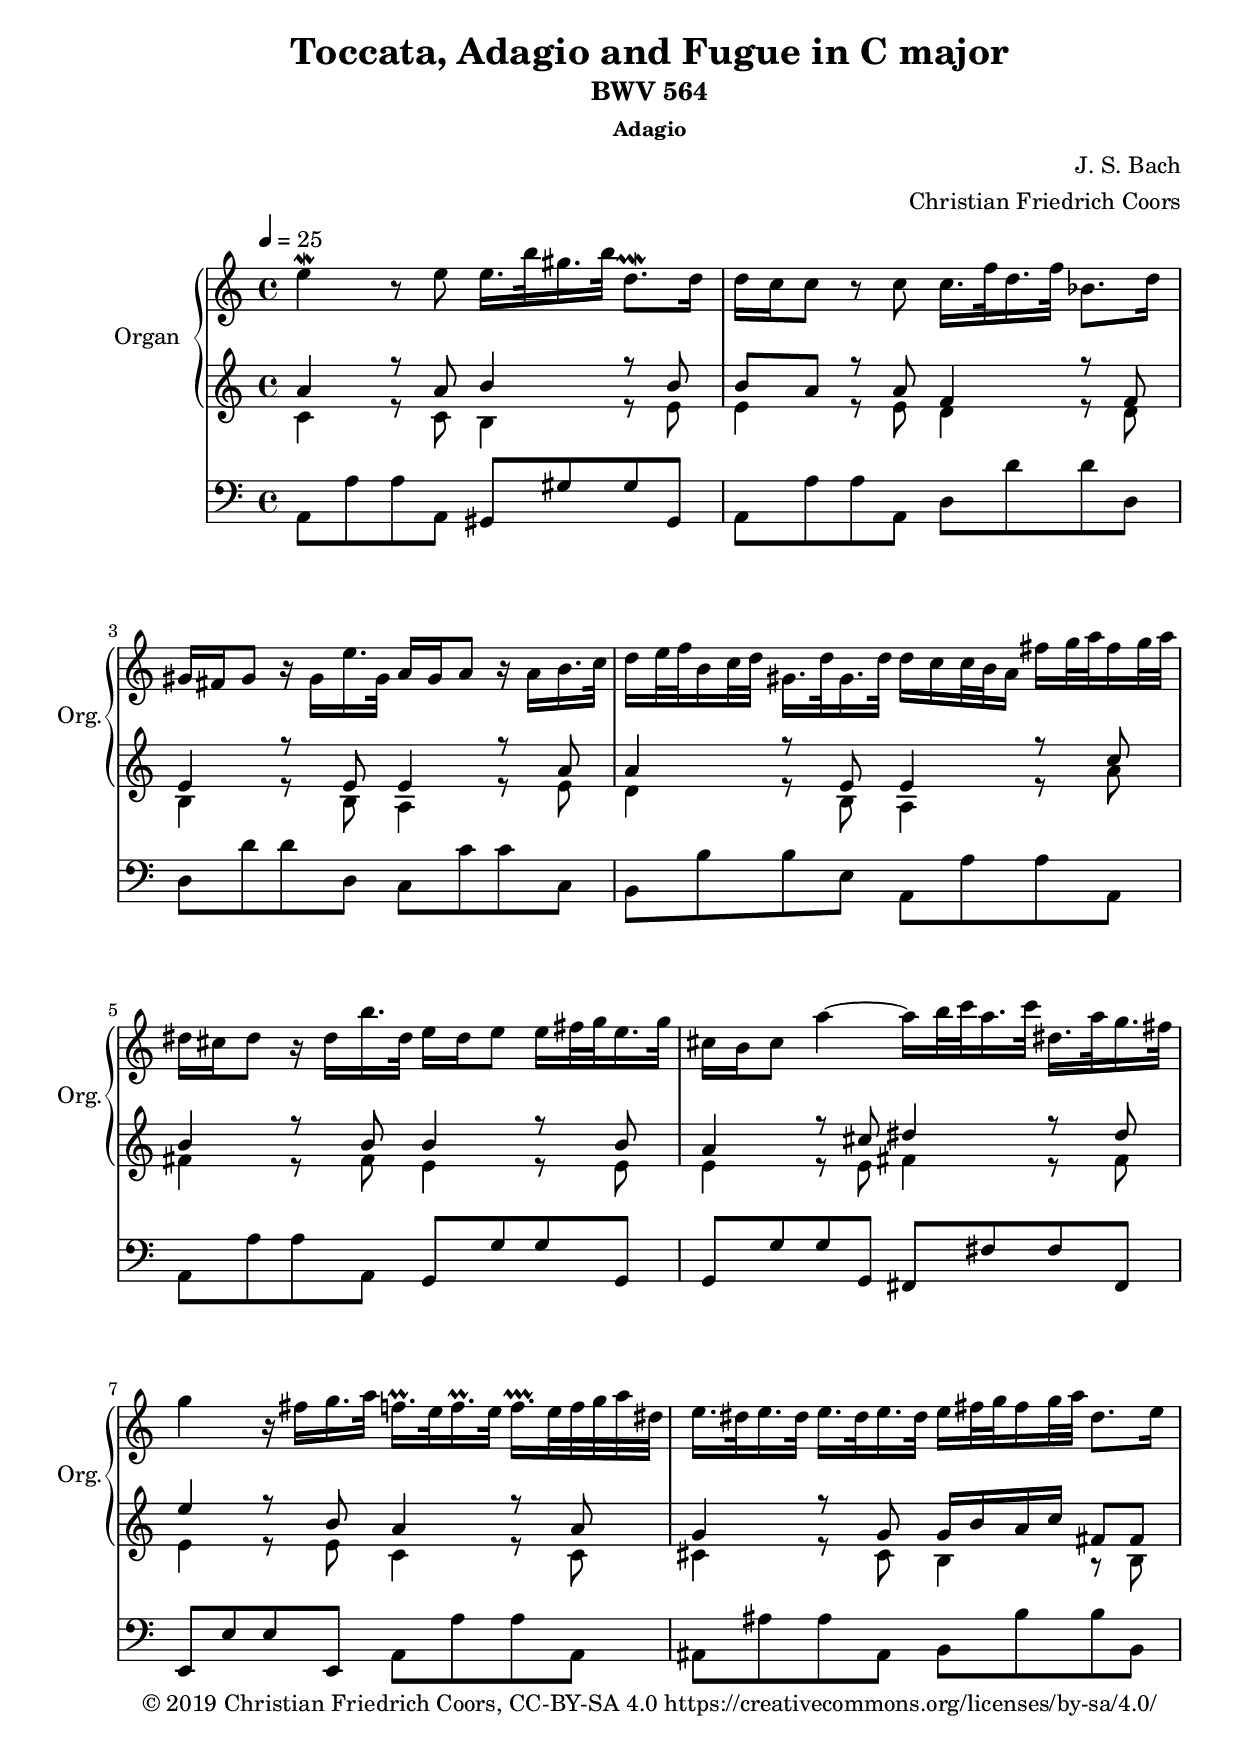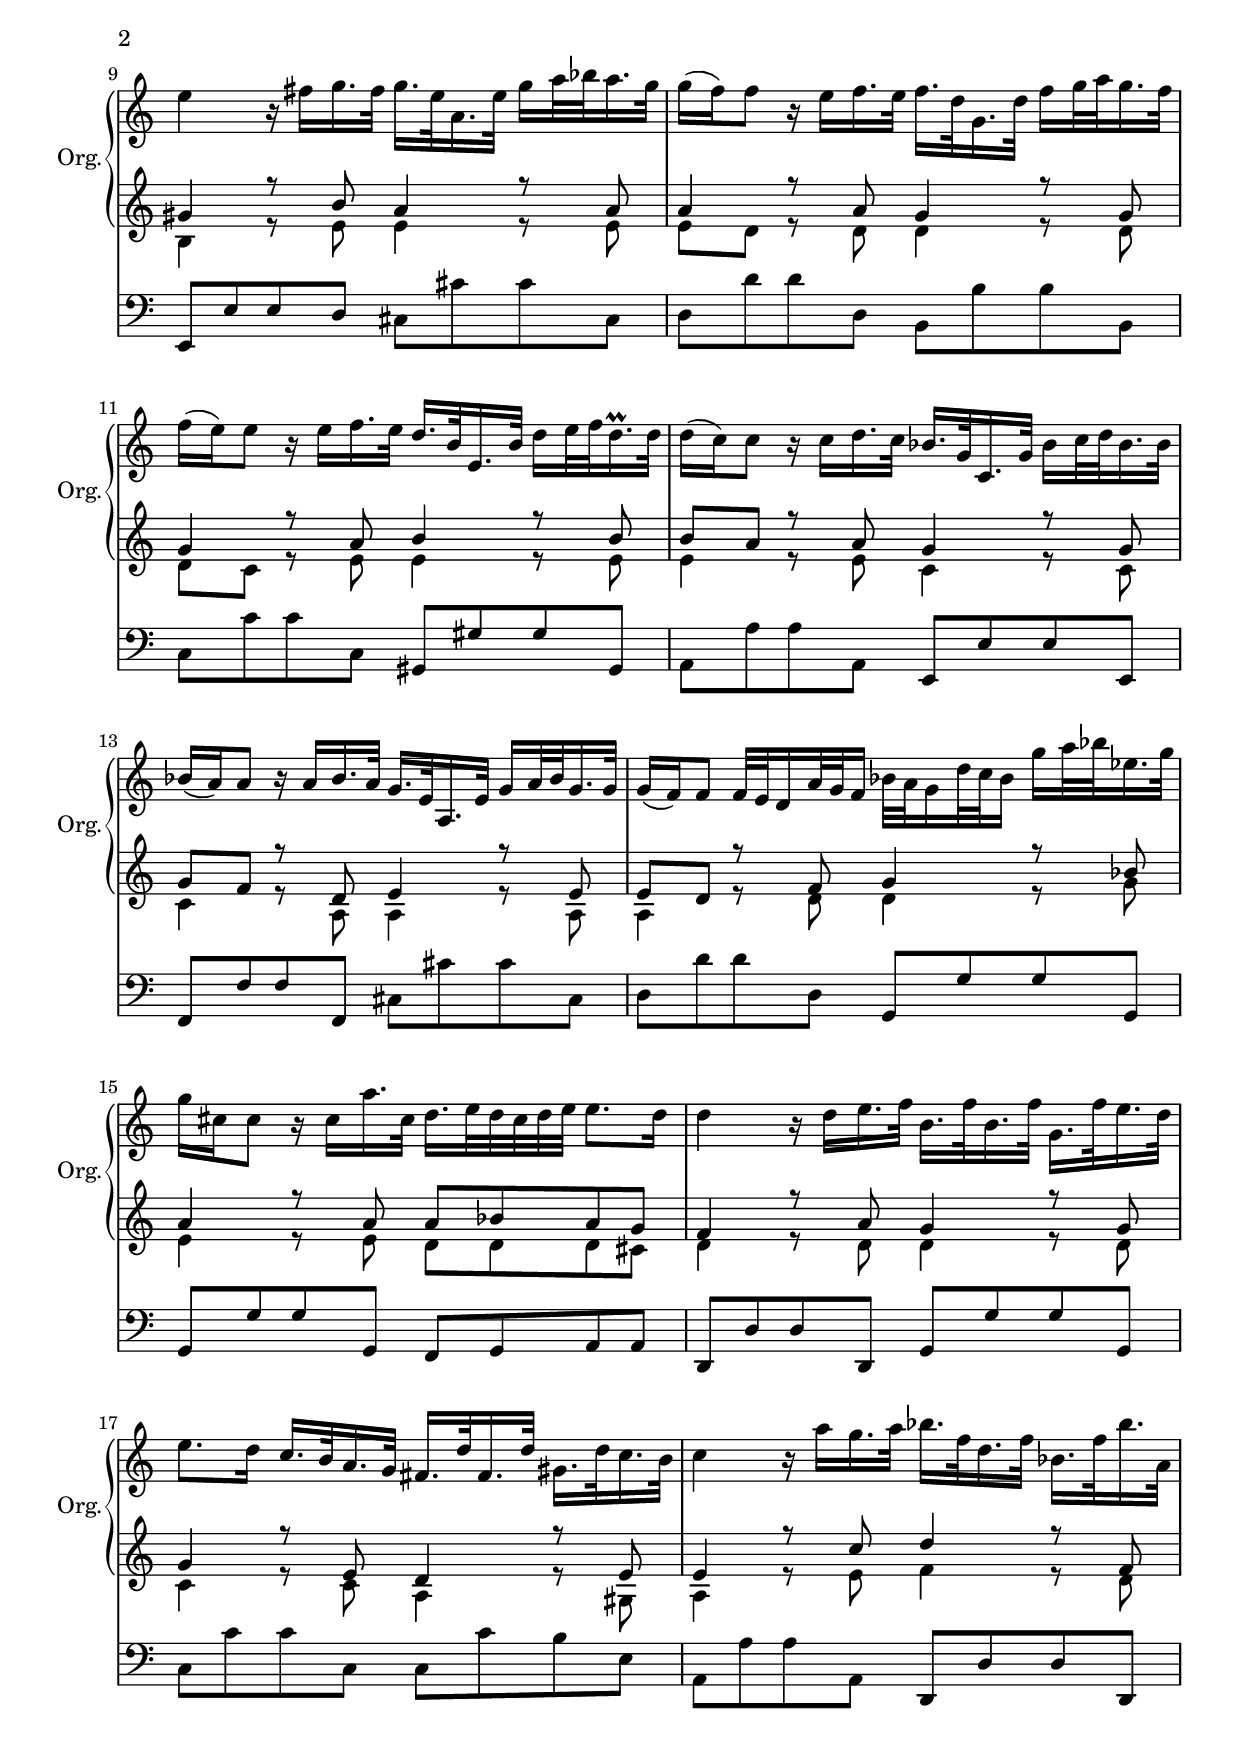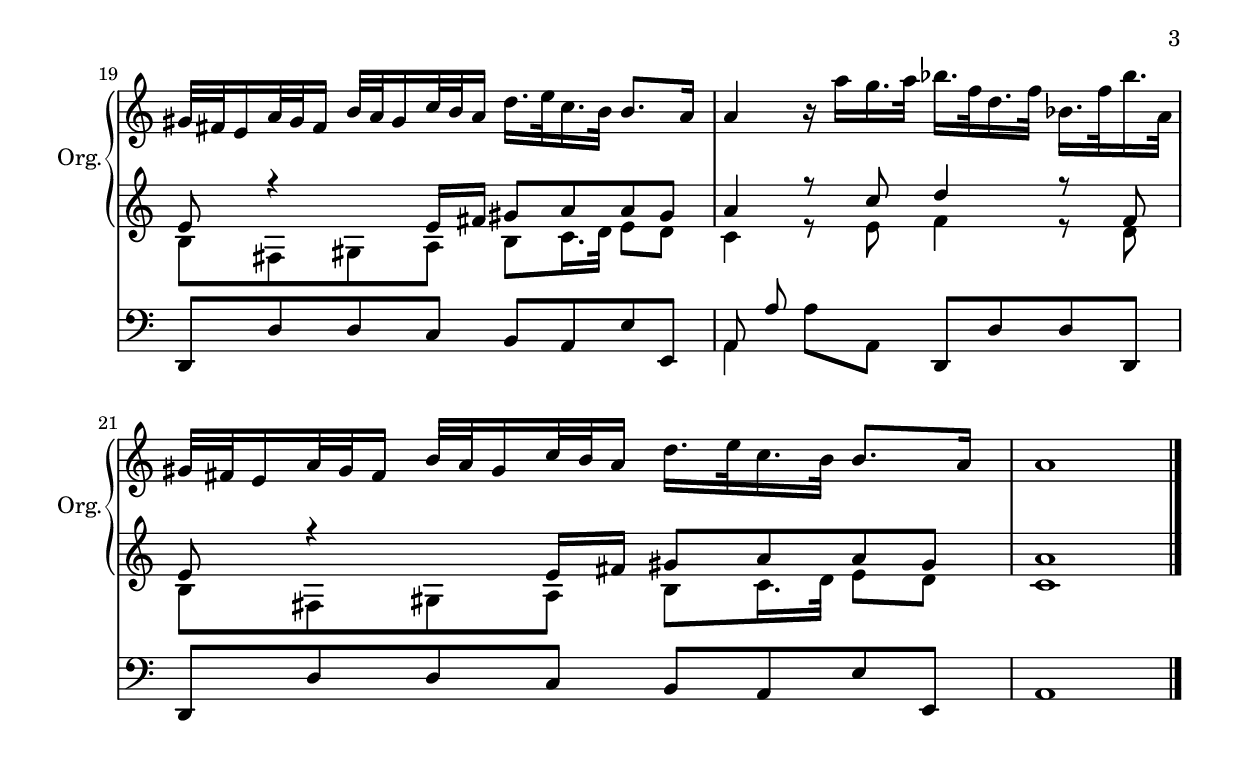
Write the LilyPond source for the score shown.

\version "2.19.82"
\include "articulate.ly"
#(define ac:normalFactor '(4 . 4))

% Arranged 2019 by Christian Friedrich Coors (https://www.ccoors.de/ - me@ccoors.de)
% Released under CC BY-SA 4.0 (https://creativecommons.org/licenses/by-sa/4.0/)

% Based on http://ks.imslp.net/files/imglnks/usimg/3/32/IMSLP01334-BWV0564.pdf (public domain)
% https://imslp.org/wiki/Special:ReverseLookup/1334

\header {
  title = "Toccata, Adagio and Fugue in C major"
  subtitle = "BWV 564"
  subsubtitle = "Adagio"
  composer = "J. S. Bach"
  arranger = "Christian Friedrich Coors"
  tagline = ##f
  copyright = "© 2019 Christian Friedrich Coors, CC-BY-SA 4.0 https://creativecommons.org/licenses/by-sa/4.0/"
}

\paper {
  #(set-paper-size "a4")
  left-margin = 2\cm
}

global = {
  \key c \major
  \time 4/4
  \tempo 4=25
}

right = \relative c'' {
  \global

  e4\mordent r8 e e16. b'32 gis16. b32 d,8.\prallmordent d16 |
  d c c8 r c c16. f32 d16. f32 bes,8. d16 | gis,16 fis gis8 r16 gis e'16. gis,32 a16 gis a8 r16 a b16. c32 |
  
  d16 e32 f b,16 c32 d gis,16. d'32 gis,16. d'32 d16 c c32 b a16 fis' g32 a fis16 g32 a |
  dis,16 cis dis8 r16 dis b'16. dis,32 e16 dis e8 e16 fis32 g e16. g32 |
  cis,16 b cis8 a'4~ a16 b32 c a16. c32 dis,16. a'32 g16. fis32 |
  
  g4 r16 fis g16. a32 f16.\prall e32 f16.\prall e32 f16.\prallprall e32 f g a dis, |
  e16. dis32 e16. dis32 e16. dis32 e16. dis32 e16 fis32 g fis16 g32 a dis,8. e16 |
  e4 r16 fis16 g16. fis32 g16. e32 a,16. e'32 g16 a32 bes a16. g32 |
  
  g16( f) f8 r16 e f16. e32 f16. d32 g,16. d'32 f16 g32 a g16. f32 |
  f16( e) e8 r16 e f16. e32 d16. b32 e,16. b'32 d16 e32 f d16.\prall d32 |
  d16( c) c8 r16 c16 d16. c32 bes16. g32 c,16. g'32 bes16 c32 d bes16. bes32 |
  
  bes16( a) a8 r16 a bes16. a32 g16. e32 a,16. e'32 g16 a32 bes g16. g32 |
  g16( f) f8 f32 e d16 a'32 g f16 bes32 a g16 d'32 c bes16 g'16 a32 bes es,16. g32 |
  g16 cis, cis8 r16 cis a'16. cis,32 d16. e32 d cis d e e8. d16 |
  
  d4 r16 d e16. f32 b,16. f'32 b,16. f'32 g,16. f'32 e16. d32 |
  e8. d16 c16. b32 a16. g32 fis16. d'32 fis,16. d'32 gis,16. d'32 c16. b32 |
  c4 r16 a' g16. a32 bes16. f32 d16. f32 bes,16. f'32 bes16. a,32 |
  
  gis fis e16 a32 gis fis16 b32 a gis16 c32 b a16 d16. e32 c16. b32 b8. a16 |
  a4 r16 a' g16. a32 bes16. f32 d16. f32 bes,16. f'32 bes16. a,32 |
  gis32 fis e16 a32 gis fis16 b32 a gis16 c32 b a16 d16. e32 c16. b32 b8. a16 |
  
  a1 \bar "|."
}

leftHigher = \relative c'' {
  \global
  \voiceOne
  
  a4 r8 a b4 r8 b | b a r a f4 r8 f | e4 r8 e e4 r8 a |
  
  a4 r8 e e4 r8 c'8 | b4 r8 b b4 r8 b | a4 r8 cis dis4 r8 dis8 |
  
  e4 r8 b a4 r8 a | g4 r8 g g16 b a c fis,8 fis | gis4 r8 b a4 r8 a |
  
  a4 r8 a g4 r8 g | g4 r8 a b4 r8 b | b a r a g4 r8 g |
  
  g f r d e4 r8 e | e d r f g4 r8 bes | a4 r8 a a bes a g |
  
  f4 r8 a g4 r8 g | g4 r8 e d4 r8 e | e4 r8 c' d4 r8 f, |
  
  e r4 e16 fis gis8 a a gis | a4 r8 c d4 r8 f, | e r4 e16 fis gis8 a a gis |
  
  a1 |
}

leftLower = \relative c' {
  \global
  \voiceTwo
  
  c4 r8 c b4 r8 e | e4 r8 e d4 r8 d | b4 r8 b a4 r8 e' |
  
  d4 r8 b a4 r8 a' | fis4 r8 fis e4 r8 e | e4 r8 e fis4 r8 fis |
  
  e4 r8 e c4 r8 c | cis4 r8 cis b4 r8 b | b4 r8 e e4 r8 e |
  
  e d r d d4 r8 d | d c r e e4 r8 e | e4 r8 e c4 r8 c |
  
  c4 r8 a a4 r8 a | a4 r8 d d4 r8 g | e4 r8 e d d d cis |
  
  d4 r8 d d4 r8 d | c4 r8 c a4 r8 gis | a4 r8 e' f4 r8 d |
  
  b fis gis a b c16. d32 e8 d | c4 r8 e f4 r8 d | b fis gis a b c16. d32 e8 d |
  
  c1 |
}

pedal = \relative c {
  \global

  a8 a' a a, gis gis' gis gis, | a a' a a, d d' d d, | d d' d d, c c' c c, |
  
  b b' b e, a, a' a a, | a a' a a, g g' g g, | g g' g g, fis fis' fis fis, |
  
  e e' e e, a a' a a, | ais ais' ais ais, b b' b b, | e, e' e d cis cis' cis cis, |
  
  d d' d d, b b' b b, | c c' c c, gis gis' gis gis, | a a' a a, e e' e e, |
  
  f f' f f, cis' cis' cis cis, | d d' d d, g, g' g g, | g g' g g, f g a a |
  
  d, d' d d, g g' g g, | c c' c c, c c' b e, | a, a' a a, d, d' d d, |
  
  d d' d c b a e' e, |
  <<
    \relative c { a8 a' } \\
    \relative c { a4 }
  >>
  a'8 a,  d, d' d d, | d d' d c b a e' e, |
  
  a1 |
}

\score {
  <<
    \new PianoStaff \with {
      instrumentName = "Organ"
      shortInstrumentName = "Org."
    } <<
      \new Staff = "right" \with {
        midiInstrument = "church organ"
      } \right
      \new Staff = "left" \with {
        midiInstrument = "church organ"
      } <<
        \new Voice="first" \leftHigher
        \new Voice="second" \leftLower
      >>
    >>
    \new Staff = "pedal" \with {
      midiInstrument = "church organ"
    } { \clef bass \pedal }
  >>
  \layout { }
}

\score {
  \unfoldRepeats \articulate <<
    \new PianoStaff \with {
      instrumentName = "Organ"
      shortInstrumentName = "Org."
    } <<
      \new Staff = "right" \with {
        midiInstrument = "acoustic grand"
      } \right
      \new Staff = "leftOne" \with {
        midiInstrument = "acoustic grand"
      } { \clef bass \leftHigher }
      \new Staff = "leftTwo" \with {
        midiInstrument = "acoustic grand"
      } { \clef bass \leftLower }
    >>
    \new Staff = "pedal" \with {
      midiInstrument = "acoustic grand"
    } { \clef bass \pedal }
  >>
  \midi { }
}
